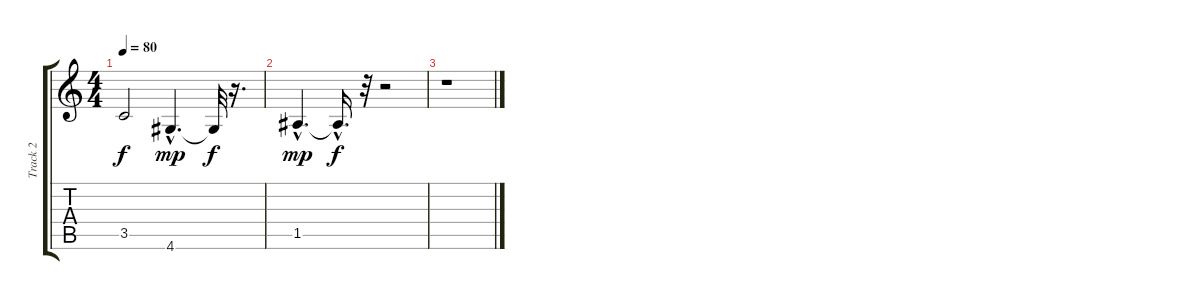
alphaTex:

\track ("Track 2" "Track 2") {instrument acousticguitarnylon}
\staff {score tabs}
\tuning (E4 B3 G3 D3 A2 E2) {hide}
\ts (4 4)
\tempo 80
\clef g2
\ks c
3.5{t}.2{dy f} 4.6{hac}.4{d dy mp} 4.6{t}.32{dy f} r.16{d} |
1.5{hac}.4{d dy mp} 1.5{hac t}.16{d dy f} r.32 r.2 |
r.1
